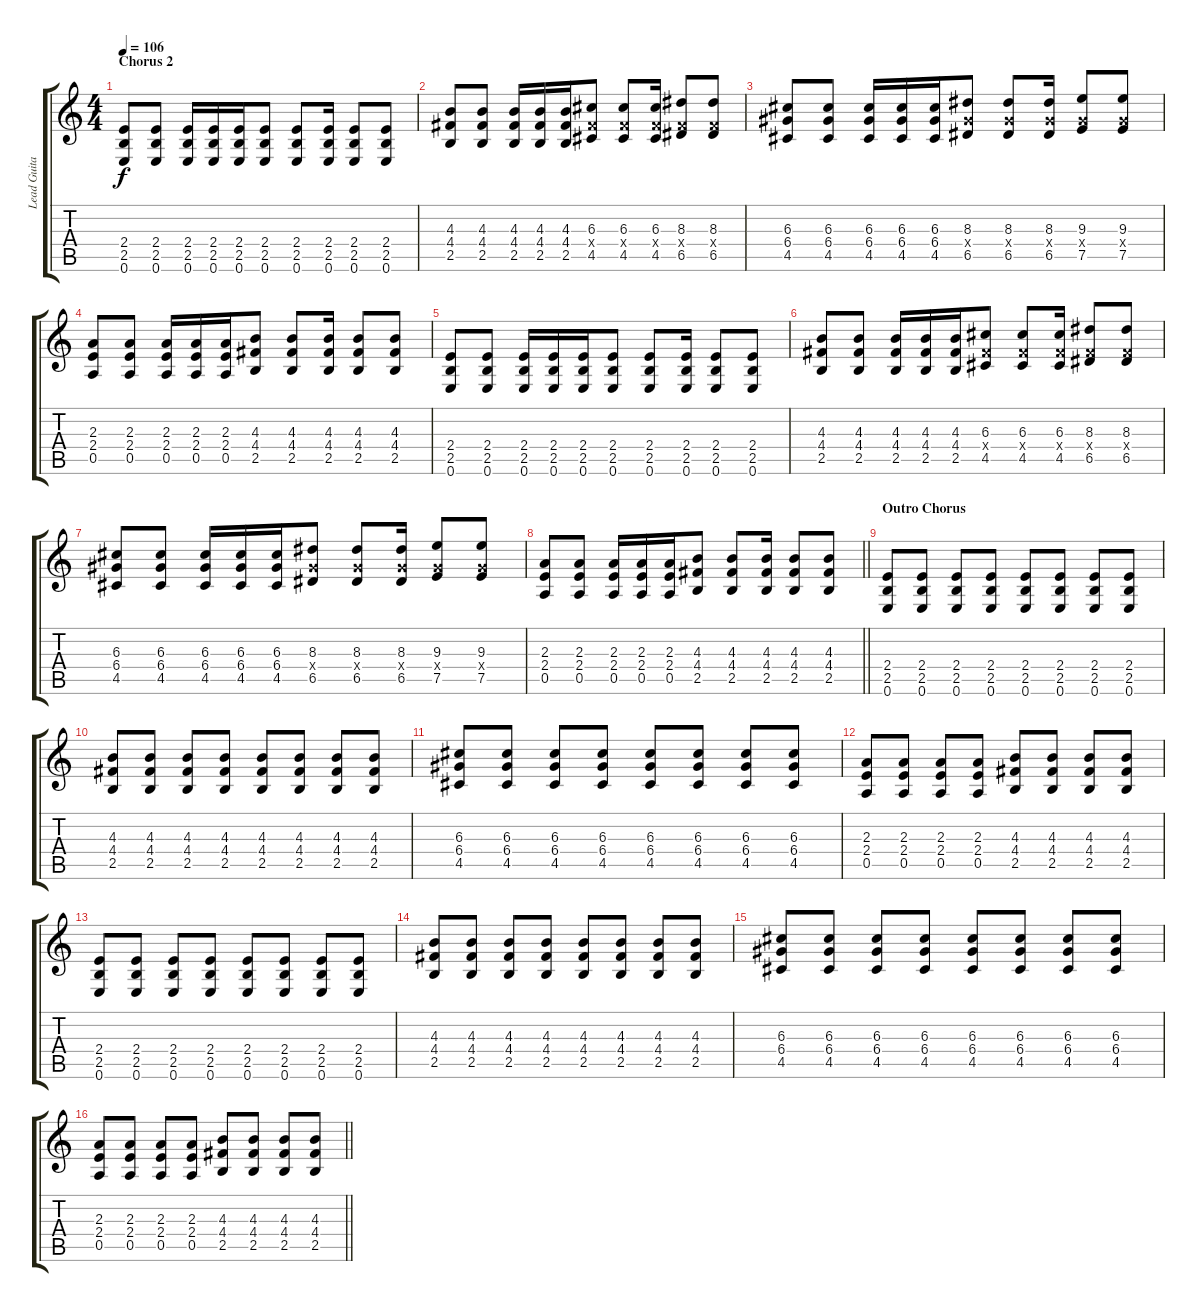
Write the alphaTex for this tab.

\track ("Lead Guitar" "Lead Guita") {instrument electricguitarclean}
\staff {score tabs}
\tuning (E4 B3 G3 D3 A2 E2) {hide}
\ts (4 4)
\section ("" "Chorus 2")
\tempo 110
\tempo 106
\clef g2
\ks c
(2.4 2.5 0.6).8{dy f} (2.4 2.5 0.6).8 (2.4 2.5 0.6).16 (2.4 2.5 0.6).16 (2.4 2.5 0.6).16 (2.4 2.5 0.6).8 (2.4 2.5 0.6).8 (2.4 2.5 0.6).16 (2.4 2.5 0.6).8 (2.4 2.5 0.6).8 |
(4.3 4.4 2.5).8 (4.3 4.4 2.5).8 (4.3 4.4 2.5).16 (4.3 4.4 2.5).16 (4.3 4.4 2.5).16 (6.3 4.4{x} 4.5).8 (6.3 4.4{x} 4.5).8 (6.3 4.4{x} 4.5).16 (8.3 4.4{x} 6.5).8 (8.3 4.4{x} 6.5).8 |
(6.3 6.4 4.5).8 (6.3 6.4 4.5).8 (6.3 6.4 4.5).16 (6.3 6.4 4.5).16 (6.3 6.4 4.5).16 (8.3 6.4{x} 6.5).8 (8.3 6.4{x} 6.5).8 (8.3 6.4{x} 6.5).16 (9.3 6.4{x} 7.5).8 (9.3 6.4{x} 7.5).8 |
(2.3 2.4 0.5).8 (2.3 2.4 0.5).8 (2.3 2.4 0.5).16 (2.3 2.4 0.5).16 (2.3 2.4 0.5).16 (4.3 4.4 2.5).8 (4.3 4.4 2.5).8 (4.3 4.4 2.5).16 (4.3 4.4 2.5).8 (4.3 4.4 2.5).8 |
(2.4 2.5 0.6).8 (2.4 2.5 0.6).8 (2.4 2.5 0.6).16 (2.4 2.5 0.6).16 (2.4 2.5 0.6).16 (2.4 2.5 0.6).8 (2.4 2.5 0.6).8 (2.4 2.5 0.6).16 (2.4 2.5 0.6).8 (2.4 2.5 0.6).8 |
(4.3 4.4 2.5).8 (4.3 4.4 2.5).8 (4.3 4.4 2.5).16 (4.3 4.4 2.5).16 (4.3 4.4 2.5).16 (6.3 4.4{x} 4.5).8 (6.3 4.4{x} 4.5).8 (6.3 4.4{x} 4.5).16 (8.3 4.4{x} 6.5).8 (8.3 4.4{x} 6.5).8 |
(6.3 6.4 4.5).8 (6.3 6.4 4.5).8 (6.3 6.4 4.5).16 (6.3 6.4 4.5).16 (6.3 6.4 4.5).16 (8.3 6.4{x} 6.5).8 (8.3 6.4{x} 6.5).8 (8.3 6.4{x} 6.5).16 (9.3 6.4{x} 7.5).8 (9.3 6.4{x} 7.5).8 |
\barLineRight lightlight
(2.3 2.4 0.5).8 (2.3 2.4 0.5).8 (2.3 2.4 0.5).16 (2.3 2.4 0.5).16 (2.3 2.4 0.5).16 (4.3 4.4 2.5).8 (4.3 4.4 2.5).8 (4.3 4.4 2.5).16 (4.3 4.4 2.5).8 (4.3 4.4 2.5).8 |
\section ("" "Outro Chorus")
(2.4 2.5 0.6).8 (2.4 2.5 0.6).8 (2.4 2.5 0.6).8 (2.4 2.5 0.6).8 (2.4 2.5 0.6).8 (2.4 2.5 0.6).8 (2.4 2.5 0.6).8 (2.4 2.5 0.6).8 |
(4.3 4.4 2.5).8 (4.3 4.4 2.5).8 (4.3 4.4 2.5).8 (4.3 4.4 2.5).8 (4.3 4.4 2.5).8 (4.3 4.4 2.5).8 (4.3 4.4 2.5).8 (4.3 4.4 2.5).8 |
(6.3 6.4 4.5).8 (6.3 6.4 4.5).8 (6.3 6.4 4.5).8 (6.3 6.4 4.5).8 (6.3 6.4 4.5).8 (6.3 6.4 4.5).8 (6.3 6.4 4.5).8 (6.3 6.4 4.5).8 |
(2.3 2.4 0.5).8 (2.3 2.4 0.5).8 (2.3 2.4 0.5).8 (2.3 2.4 0.5).8 (4.3 4.4 2.5).8 (4.3 4.4 2.5).8 (4.3 4.4 2.5).8 (4.3 4.4 2.5).8 |
(2.4 2.5 0.6).8 (2.4 2.5 0.6).8 (2.4 2.5 0.6).8 (2.4 2.5 0.6).8 (2.4 2.5 0.6).8 (2.4 2.5 0.6).8 (2.4 2.5 0.6).8 (2.4 2.5 0.6).8 |
(4.3 4.4 2.5).8 (4.3 4.4 2.5).8 (4.3 4.4 2.5).8 (4.3 4.4 2.5).8 (4.3 4.4 2.5).8 (4.3 4.4 2.5).8 (4.3 4.4 2.5).8 (4.3 4.4 2.5).8 |
(6.3 6.4 4.5).8 (6.3 6.4 4.5).8 (6.3 6.4 4.5).8 (6.3 6.4 4.5).8 (6.3 6.4 4.5).8 (6.3 6.4 4.5).8 (6.3 6.4 4.5).8 (6.3 6.4 4.5).8 |
\barLineRight lightlight
(2.3 2.4 0.5).8 (2.3 2.4 0.5).8 (2.3 2.4 0.5).8 (2.3 2.4 0.5).8 (4.3 4.4 2.5).8 (4.3 4.4 2.5).8 (4.3 4.4 2.5).8 (4.3 4.4 2.5).8
